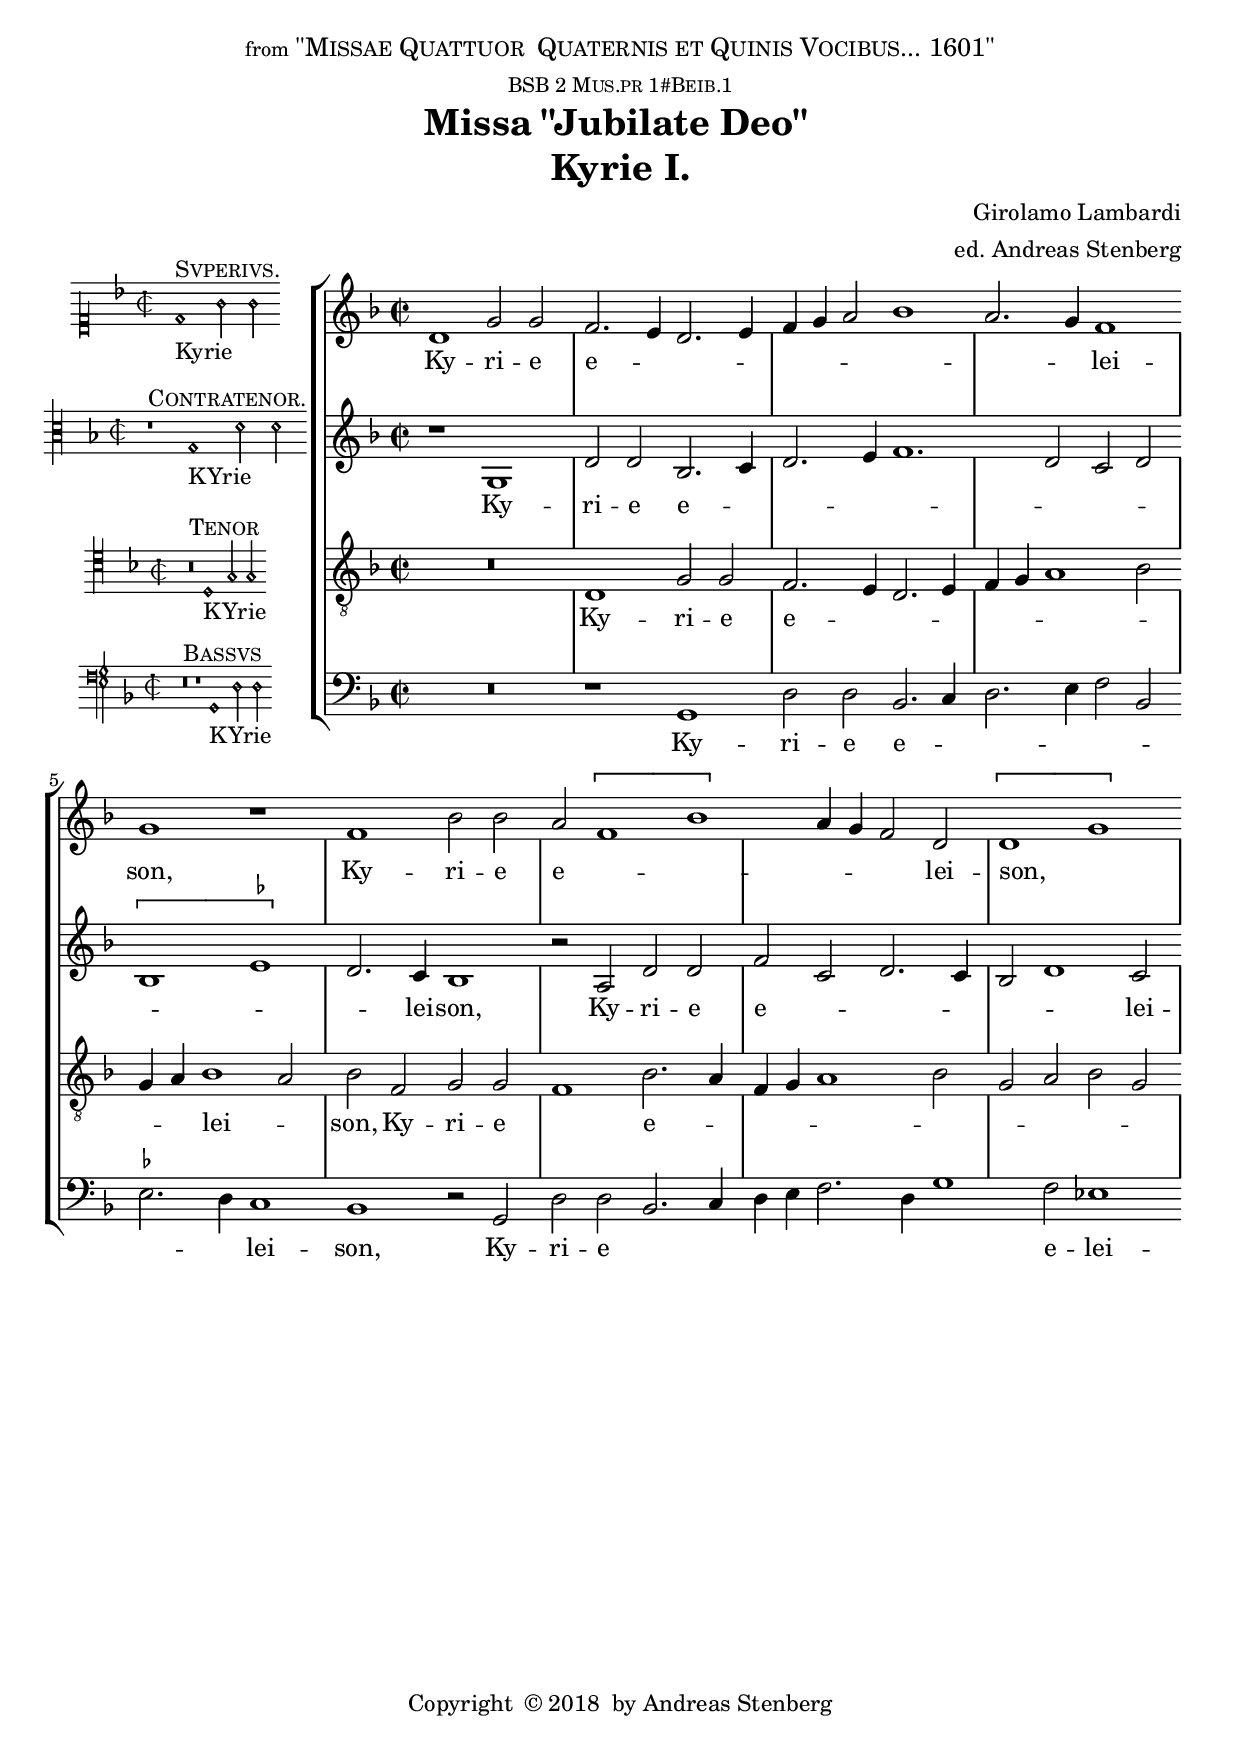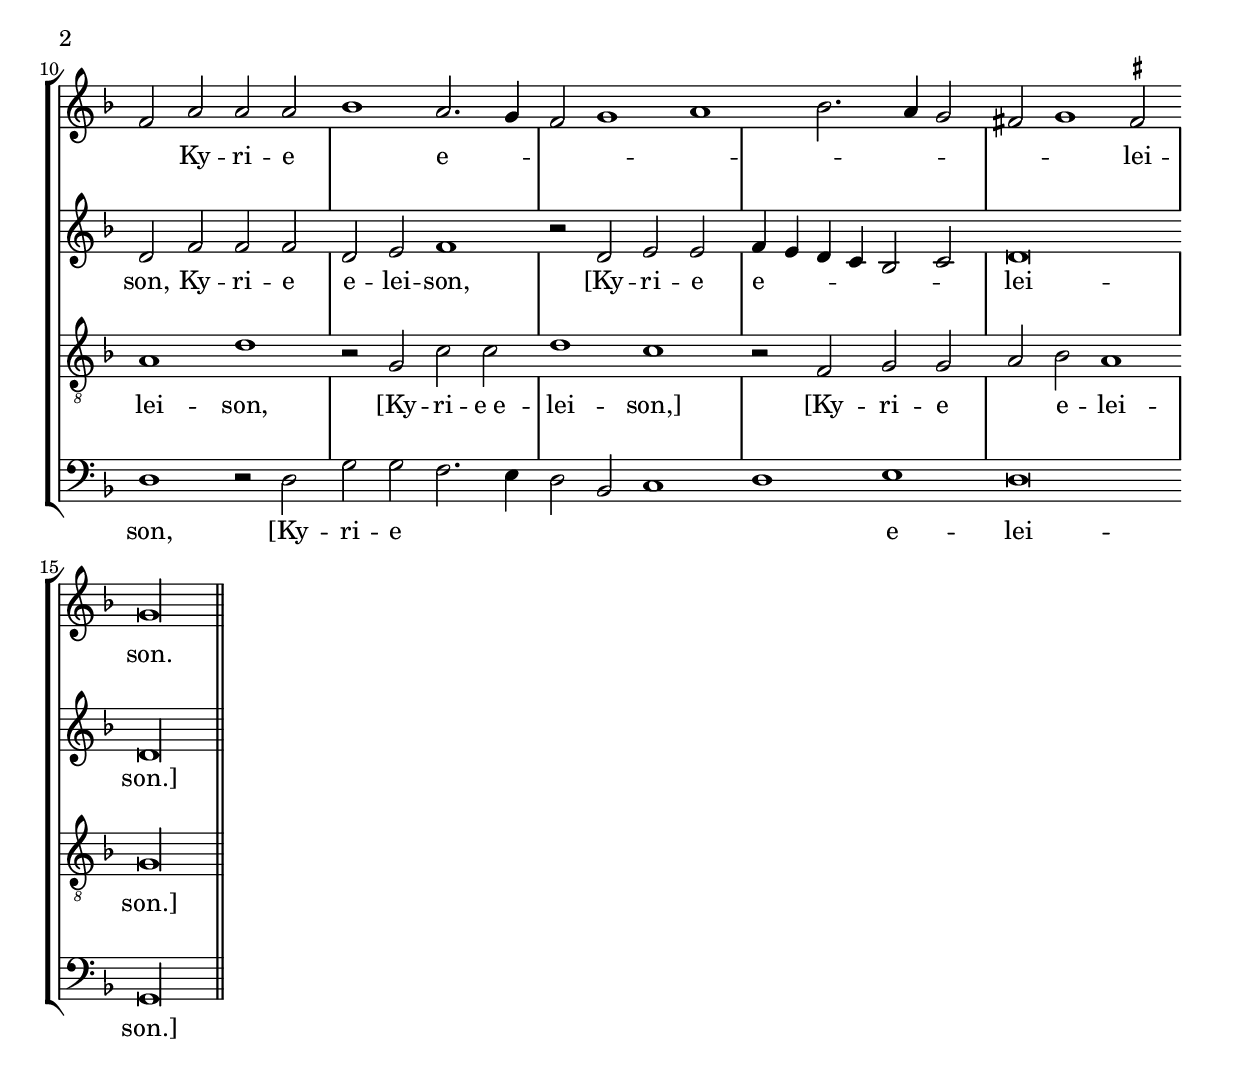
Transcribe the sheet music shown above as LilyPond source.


%%%%%%%%%%%%%%%%%%%%%%%%%%%%%%%%%%%%%%%%%%%%%%%%%%%%%%%%%%%%%%%%%%%
% This is a template based on the usual four part choir templater %
% where the voices have common lyrics at the the start but split  %
% to separate lyrics after a while.				  %
% This template is modyfied by AS from the one in the lilypond    %
% documentation.						  %
% This template is to be used for instance for fairly simple      %
% settings where the stanzas are set homophonicaly but twhere the %
% Chorus contains polyphony that require separate underlay for    %
% the different voices.						  %
%%%%%%%%%%%%%%%%%%%%%%%%%%%%%%%%%%%%%%%%%%%%%%%%%%%%%%%%%%%%%%%%%%%
\version "2.18.0"
\include "deutsch.ly"
ficta = \once \set suggestAccidentals =##t

\header {
  dedication = \markup \center-column { \line { \fontsize #'-1 "from" \fontsize #'1 \smallCaps "\"Missae Quattuor "  \fontsize #'1 \smallCaps "Quaternis et Quinis Vocibus... 1601\"" }
 \line { \fontsize #'-1 \smallCaps "BSB 2 Mus.pr 1#Beib.1" }
 \vspace #'0.5
  }
  title = \markup {
    \center-column {
      "Missa \"Jubilate Deo\" "
      "Kyrie I."
%      "Wann er zu nacht"
      \vspace #0.5
    }
  }
  subtitle = ""

  composer = "Girolamo Lambardi"
  arranger = "ed. Andreas Stenberg"
  poet = ""
  meter =""
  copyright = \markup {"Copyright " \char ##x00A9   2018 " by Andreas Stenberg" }
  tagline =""
}
%}
global = {
  \key f \major
}

sopMusic = \relative c' {

  \set Score.tempoHideNote = ##t
  \tempo 2 = 86
  \time 2/2
  \set Timing.measureLength = #(ly:make-moment 4/2)
  \override Staff.BarLine.transparent = ##t
 d1 g2 g2
 f2.( e4 d2. e4
 f4 g4 a2 b1
 a2. g4) f1
 g1 r1
 f1 b2 b2
 a2( \[f1 b1\]
 a4 g4

 f2) d2
 \[d1( g1\]
 f2) a2 a2 a2(
 b1) a2.( g4
 f2 g1 a1
 b2. a4 g2
 fis2 g1) \ficta fis!2
 \cadenzaOn
 g\longa
 \revert Staff.BarLine.transparent
  \bar "||"
  \cadenzaOff
}
sopWords = \lyricmode {
  Ky -- ri -- e e -- lei -- son,
  Ky -- ri -- e e -- lei -- son,
  Ky -- ri -- e e -- lei -- son.
}
altoMusic = \relative c' {
  \override Staff.BarLine.transparent = ##t
  r1 g1
  d'2 d2 b2.( c4
  d2. e4 f1.
  d2 c2 d2
  \[b1 \ficta es1\]
  d2.) c4 b1
  r2 a2 d2 d2
  f2( c2 d2. c4

  b2 d1) c2
  d2 f2 f2 f2
  d2 e2 f1
  r2 d2 e2 e2
  f4( e4 d4 c4 b2 c2)
  d\breve
  d\longa
  \revert Staff.BarLine.transparent
}
altoWords = \lyricmode {
  Ky -- ri -- e e -- lei -- son,
  Ky -- ri -- e e -- lei -- son,
  Ky -- ri -- e e -- lei -- son,
  [Ky -- ri -- e e -- lei -- son.]
}
tenorMusic = \relative c {
  \clef "G_8"
  \override Staff.BarLine.transparent = ##t
   R\breve
   d1 g2 g2
   f2.( e4 d2. e4
   f4 g4  a1 b2
   g4 a4) b1( a2)
   b2 f2 g2 g2(
   f1) b2.( a4
   f4 g4 a1 b2

   g2 a2 b2 g2)
   a1 d1
   r2 g,2 c2 c2
   d1 c1
   r2 f,2 g2 g2(
   a2) b2 a1
   g\longa
 \revert Staff.BarLine.transparent
}
tenorWords = \lyricmode {
  Ky -- ri -- e e -- lei -- son,
  Ky -- ri -- e e -- lei -- son,
  [Ky -- ri -- e_e -- lei -- son,]
  [Ky -- ri -- e e -- lei -- son.]
}
bassMusic = \relative c {
  \override Staff.BarLine.transparent = ##t
  R\breve
  r1 g1
  d'2 d2 b2.( c4
  d2. e4 f2 b,2
  \ficta es2. d4) c1
  b1 r2 g2
  d'2 d2( b2. c4
  d4 e4 f2. d4

  g1)
  f2 es1
  d1  r2 d2
  g2 g2( f2. e4
  d2 b2 c1
  d1) e1
  d\breve
  g,\longa
  \revert Staff.BarLine.transparent
}
bassWords = \lyricmode {
  Ky -- ri -- e e -- lei -- son,
  Ky -- ri -- e e -- lei -- son,
  [Ky -- ri -- e e -- lei -- son.]
}
incipitDiscantus = \markup {
  \score {
    {
      %      \set Staff.instrumentName = #"Tenor "
      \override NoteHead.style = #'neomensural
      \override Rest.style = #'neomensural
      \override Staff.TimeSignature.style = #'mensural
      \cadenzaOn
      \clef "petrucci-c1"
      \key f \major
      \time 2/2

      d'1 ^\markup { \smallCaps"Svperivs."} _"Kyrie"
      g'2 g'2
    }
    \layout {
      \context {
        \Voice
        \remove "Ligature_bracket_engraver"
        \consists "Mensural_ligature_engraver"
      }
      line-width = 4.5\cm
    }
  }
}


incipitAltus = \markup {
  \score {
    {
      %      \set Staff.instrumentName = #"Tenor "
      \override NoteHead.style = #'neomensural
      \override Rest.style = #'neomensural
      \override Staff.TimeSignature.style = #'mensural
      \cadenzaOn
      \clef "petrucci-c3"
      \key f \major
      \time 2/2
      r1^\markup \smallCaps"Contratenor."
      g1_"KYrie"
      d'2 d'2
    }
    \layout {
      \context {
        \Voice
        \remove "Ligature_bracket_engraver"
        \consists "Mensural_ligature_engraver"
      }
      line-width = 4.5\cm
    }
  }
}


incipitTenor = \markup {
  \score {
    {
      %      \set Staff.instrumentName = #"Tenor "
      \override NoteHead.style = #'neomensural
      \override Rest.style = #'neomensural
      \override Staff.TimeSignature.style = #'mensural
      \cadenzaOn
      \clef "petrucci-c4"
      \key f \major
      \time 2/2
      r\breve ^\markup \smallCaps"Tenor"
      d1_"KYrie"
      g2 g2
    }
    \layout {
      \context {
        \Voice
        \remove "Ligature_bracket_engraver"
        \consists "Mensural_ligature_engraver"
      }
      line-width = 5.0\cm
    }
  }
}
#(append! supported-clefs '(("mensural-f3" . ("clefs.mensural.f" 0 0))))

incipitBassus = \markup {
  \score {
    {
      %      \set Staff.instrumentName = #"Tenor "
      \override NoteHead.style = #'neomensural
      \override Rest.style = #'neomensural
      \override Staff.TimeSignature.style = #'mensural
      \cadenzaOn
      \clef "petrucci-f"
      \key f \major
      \time 2/2
      r\breve^\markup \smallCaps"Bassvs"
      r1 g,1_"KYrie"
      d2 d2
    }
    \layout {
      \context {
        \Voice
        \remove "Ligature_bracket_engraver"
        \consists "Mensural_ligature_engraver"
      }
      line-width = 4.5\cm
    }
  }
}


\score {
  <<
    \new StaffGroup \with {
      \override VerticalAxisGroup.staff-staff-spacing = #'((basic-distance . 12))
    } <<
      \new Staff = treble <<
        \set Staff.instrumentName = \incipitDiscantus
        \new Voice = "sopranos" {
          \set  Staff.midiInstrument ="choir aahs"
          %	\voiceOne
          << \global \sopMusic >>
        }
      >>
      \new Lyrics = sopranos { s1 }

      \new Staff = "medius" <<
        \set Staff.instrumentName = \incipitAltus

        \new Voice = "altos" {
          %	\voiceTwo
          \set  Staff.midiInstrument ="choir aahs"
          << \global \altoMusic >>
        }
      >>

      \new Lyrics = "altos" { s1 }
      \new Staff = tenors <<
        \set Staff.instrumentName = \incipitTenor

        \clef "treble"
        \new Voice = "tenors" {
          \set  Staff.midiInstrument ="choir aahs"
          %	\voiceOne
          << \global \tenorMusic >>
        }
      >>
      \new Lyrics = "tenors" { s1 }

      \new Staff ="basses" {
        \set Staff.instrumentName = \incipitBassus

        \new Voice = "basses" {
          \set  Staff.midiInstrument ="choir aahs"
          \clef "bass"
          %	\voiceTwo
          << \global \bassMusic >>
        }
      }
    >>
    \new Lyrics = basses { s1 }

    \context Lyrics = sopranos \lyricsto sopranos \sopWords
    \context Lyrics = altos \lyricsto altos \altoWords
    \context Lyrics = tenors \lyricsto tenors \tenorWords
    \context Lyrics = basses \lyricsto basses \bassWords
  >>
  \layout {
    \context {
      \Score
      % no bars in staves
      %      \override BarLine.transparent = ##t

    }
    % the next three instructions keep the lyrics between the bar lines
    \context {
      \Lyrics
      \consists "Bar_engraver"
      \override BarLine.transparent = ##t
    }
    \context {
      \StaffGroup
      \consists "Separating_line_group_engraver"
    }
    \context {
      \Voice
      % no slurs
      \override Slur.transparent = ##t
      % Comment in the below "\remove" command to allow line
      % breaking also at those barlines where a note overlaps
      % into the next bar.  The command is commented out in this
      % short example score, but especially for large scores, you
      % will typically yield better line breaking and thus improve
      % overall spacing if you comment in the following command.
      %\remove "Forbid_line_break_engraver"
    }
    indent = 4.5\cm
  }

}
\score {
  <<
    \new StaffGroup <<
      \new Staff = treble <<
        \set Staff.instrumentName = \incipitDiscantus
        \new Voice = "sopranos" {
          \set  Staff.midiInstrument ="choir aahs"
          %	\voiceOne
          << \global \sopMusic >>
        }
      >>
      \new Lyrics = sopranos { s1 }

      \new Staff = "medius" <<
        \set Staff.instrumentName = \incipitAltus

        \new Voice = "altos" {
          %	\voiceTwo
          \set  Staff.midiInstrument ="choir aahs"
          << \global \altoMusic >>
        }
      >>

      \new Lyrics = "altos" { s1 }
      \new Staff = tenors <<
        \set Staff.instrumentName = \incipitTenor

        \clef "treble"
        \new Voice = "tenors" {
          \set  Staff.midiInstrument ="choir aahs"
          %	\voiceOne
          << \global \tenorMusic >>
        }
      >>
      \new Lyrics = "tenors" { s1 }

      \new Staff ="basses" {
        \set Staff.instrumentName = \incipitBassus

        \new Voice = "basses" {
          \set  Staff.midiInstrument ="choir aahs"
          \clef "G_8"
          %	\voiceTwo
          << \global \bassMusic >>
        }
      }
    >>
    \new Lyrics = basses { s1 }

    \context Lyrics = sopranos \lyricsto sopranos \sopWords
    \context Lyrics = altos \lyricsto altos \altoWords
    \context Lyrics = tenors \lyricsto tenors \tenorWords
    \context Lyrics = basses \lyricsto basses \bassWords
  >>
  \midi {}
}
\paper {
  ragged-bottom = ##t
  ragged-last-bottom = ##t
  ragged-last = ##t
}

%{
convert-ly.py (GNU LilyPond) 2.18.2  convert-ly.py: Processing `'...
Applying conversion: 2.15.7, 2.15.9, 2.15.10, 2.15.16, 2.15.17,
2.15.18, 2.15.19, 2.15.20, 2.15.25, 2.15.32, 2.15.39, 2.15.40,
2.15.42, 2.15.43, 2.16.0, 2.17.0, 2.17.4, 2.17.5, 2.17.6, 2.17.11,
2.17.14, 2.17.15, 2.17.18, 2.17.19, 2.17.20, 2.17.25, 2.17.27,
2.17.29, 2.17.97, 2.18.0
%}
